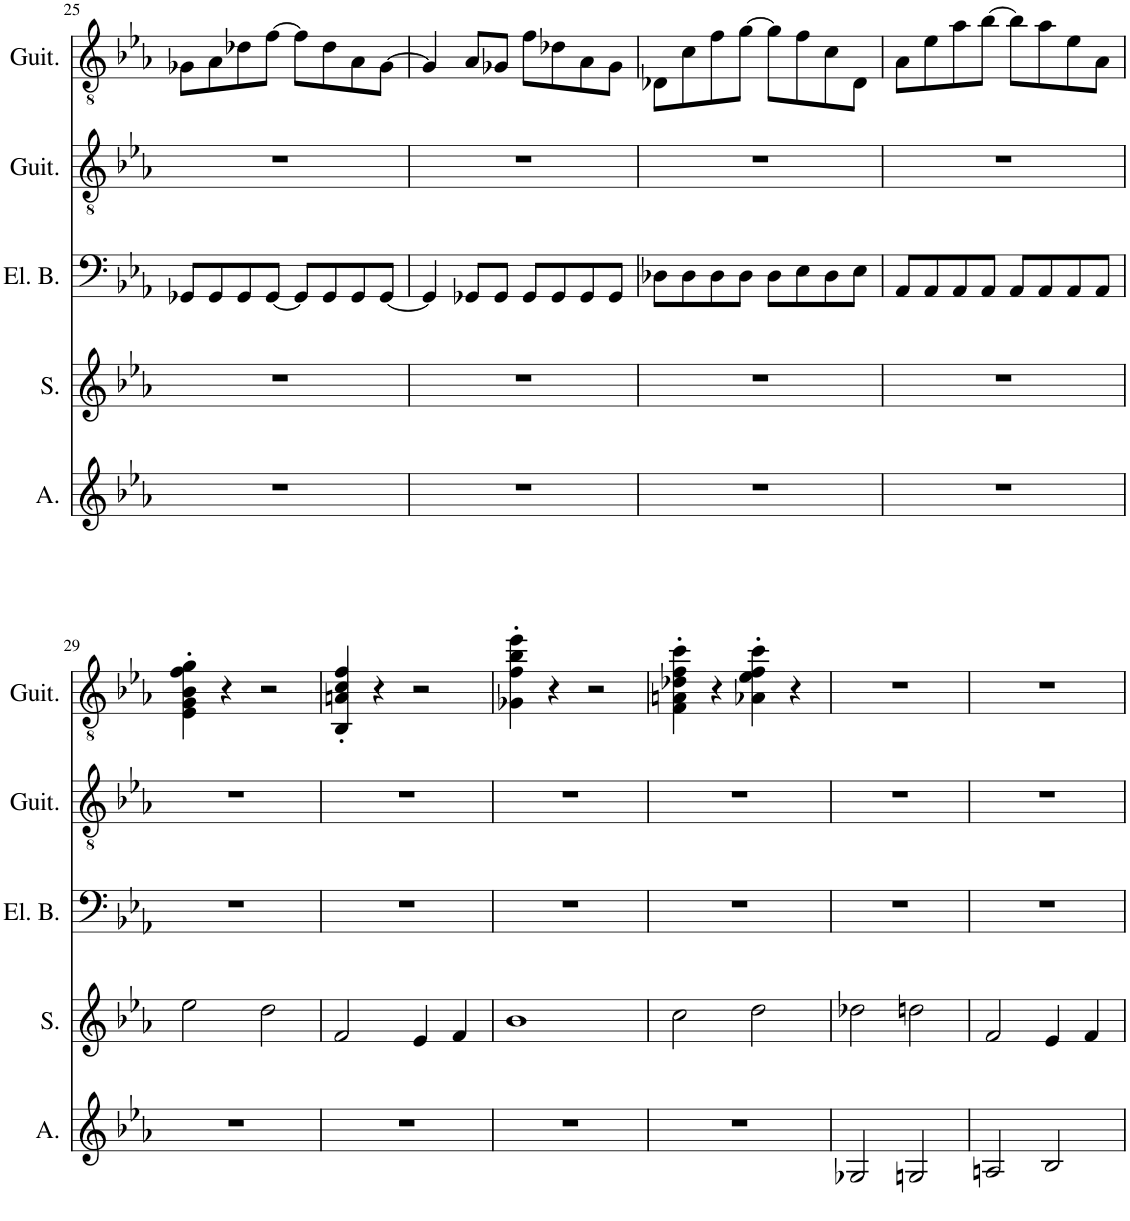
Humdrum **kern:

**kern	**kern	**kern	**kern	**kern
*part5	*part4	*part3	*part2	*part1
*staff5	*staff4	*staff3	*staff2	*staff1
*I"Alto	*I"Soprano	*I"Electric Bass	*I"Acoustic Guitar	*I"Acoustic Guitar
*I'A.	*I'S.	*I'El. B.	*I'Guit.	*I'Guit.
!!LO:PB:g=z
*clefG2	*clefG2	*clefF4	*clefGv2	*clefGv2
*	*	*Trd7c12	*	*
*k[b-e-a-]	*k[b-e-a-]	*k[b-e-a-]	*k[b-e-a-]	*k[b-e-a-]
*M4/4	*M4/4	*M4/4	*M4/4	*M4/4
=25	=25	=25	=25	=25
1r	1r	8GG-X/L	1r	8G-X\L
.	.	8GG-/	.	8A-\
.	.	8GG-/	.	8d-X\
.	.	[8GG-/J	.	[8f\J
.	.	8GG-/L]	.	8f\L]
.	.	8GG-/	.	8d-\
.	.	8GG-/	.	8A-\
.	.	[8GG-/J	.	[8G-\J
=26	=26	=26	=26	=26
1r	1r	4GG-/]	1r	4G-/]
.	.	8GG-X/L	.	8A-/L
.	.	8GG-/J	.	8G-X/J
.	.	8GG-/L	.	8f\L
.	.	8GG-/	.	8d-X\
.	.	8GG-/	.	8A-\
.	.	8GG-/J	.	8G-\J
=27	=27	=27	=27	=27
1r	1r	8D-X\L	1r	8D-X\L
.	.	8D-\	.	8c\
.	.	8D-\	.	8f\
.	.	8D-\J	.	[8g\J
.	.	8D-\L	.	8g\L]
.	.	8E-\	.	8f\
.	.	8D-\	.	8c\
.	.	8E-\J	.	8D-\J
=28	=28	=28	=28	=28
1r	1r	8AA-/L	1r	8A-\L
.	.	8AA-/	.	8e-\
.	.	8AA-/	.	8a-\
.	.	8AA-/J	.	[8b-\J
.	.	8AA-/L	.	8b-\L]
.	.	8AA-/	.	8a-\
.	.	8AA-/	.	8e-\
.	.	8AA-/J	.	8A-\J
!!LO:LB:g=z
=29	=29	=29	=29	=29
1r	2ee-\	1r	1r	4E-\' 4G\' 4B-\' 4f\' 4g\'
.	.	.	.	4r
.	2dd\	.	.	2r
=30	=30	=30	=30	=30
1r	2f/	1r	1r	4BB-/' 4An/' 4c/' 4f/'
.	.	.	.	4r
.	4e-/	.	.	2r
.	4f/	.	.	.
=31	=31	=31	=31	=31
1r	1b-	1r	1r	4G-X\' 4f\' 4b-\' 4ee-\'
.	.	.	.	4r
.	.	.	.	2r
=32	=32	=32	=32	=32
1r	2cc\	1r	1r	4F\' 4An\' 4d-X\' 4f\' 4cc\'
.	.	.	.	4r
.	2dd\	.	.	4A-X\' 4e-\' 4f\' 4cc\'
.	.	.	.	4r
=33	=33	=33	=33	=33
2G-X/	2dd-X\	1r	1r	1r
2Gn/	2ddn\	.	.	.
=34	=34	=34	=34	=34
2An/	2f/	1r	1r	1r
2B-/	4e-/	.	.	.
.	4f/	.	.	.
=	=	=	=	=
*-	*-	*-	*-	*-
